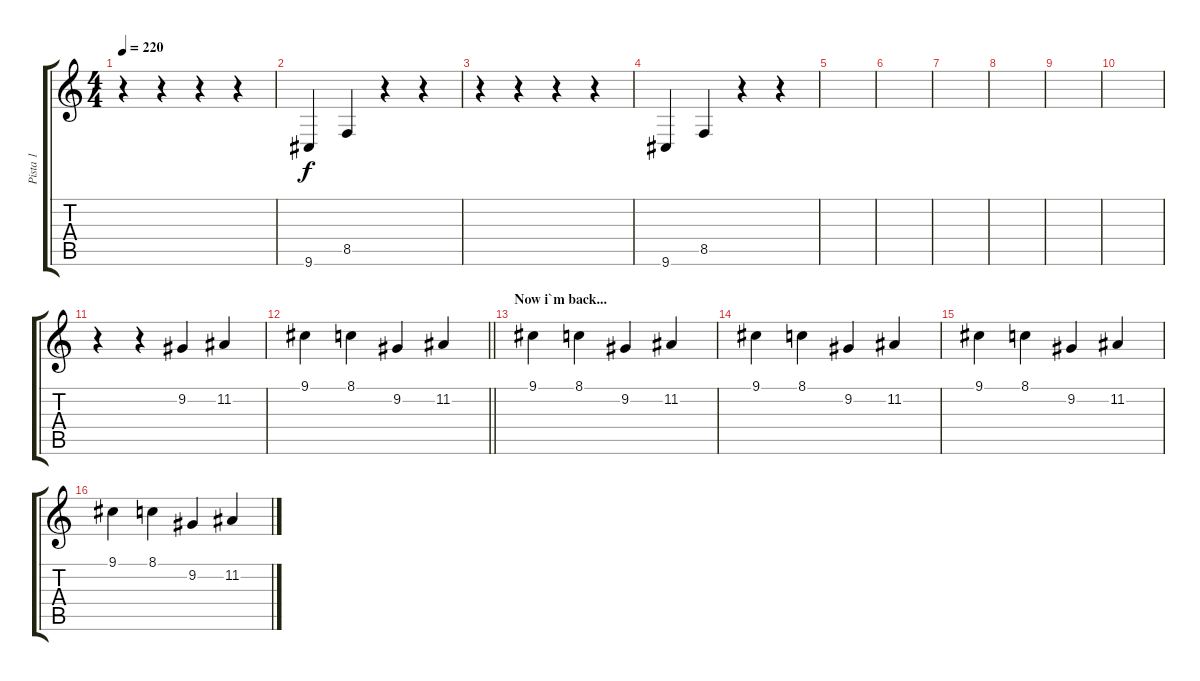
\track ("Pista 1" "Pista 1") {instrument acousticgrandpiano}
\staff {score tabs}
\tuning (E4 B3 G3 D3 A2 E2) {hide}
\ts (4 4)
\tempo 220
\clef g2
\ks c
r.4{dy f} r.4 r.4 r.4 |
9.6.4 8.5.4 r.4 r.4 |
r.4 r.4 r.4 r.4 |
9.6.4 8.5.4 r.4 r.4 |
|
|
|
|
|
|
r.4 r.4 9.2.4 11.2.4 |
\barLineRight lightlight
9.1.4 8.1.4 9.2.4 11.2.4 |
\section ("" "Now i`m back...")
9.1.4 8.1.4 9.2.4{balance 13} 11.2.4 |
9.1.4 8.1.4 9.2.4 11.2.4 |
9.1.4 8.1.4 9.2.4 11.2.4 |
9.1.4 8.1.4 9.2.4 11.2.4
